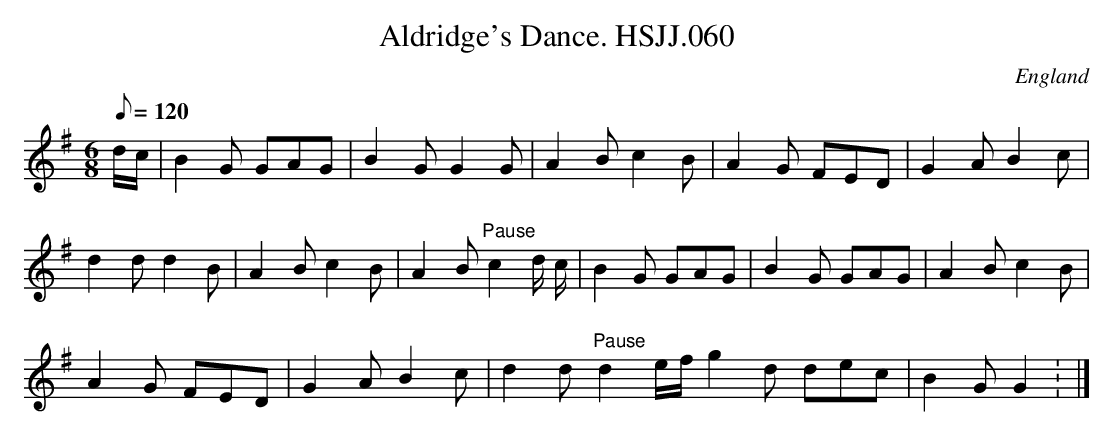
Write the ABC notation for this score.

X:1
T:Aldridge's Dance. HSJJ.060
M:6/8
L:1/8
Q:120
O:England
K:G
d/c/|B2G GAG|B2G G2G|A2Bc2B|A2G FED|G2AB2c|!d2dd2B|A2Bc2B|A2B"Pause"c2d/
c/|B2G GAG|B2G GAG|A2Bc2B|!A2G FED|G2AB2c|d2d"Pause"d2e/f/g2d dec|B2GG2:
|]
